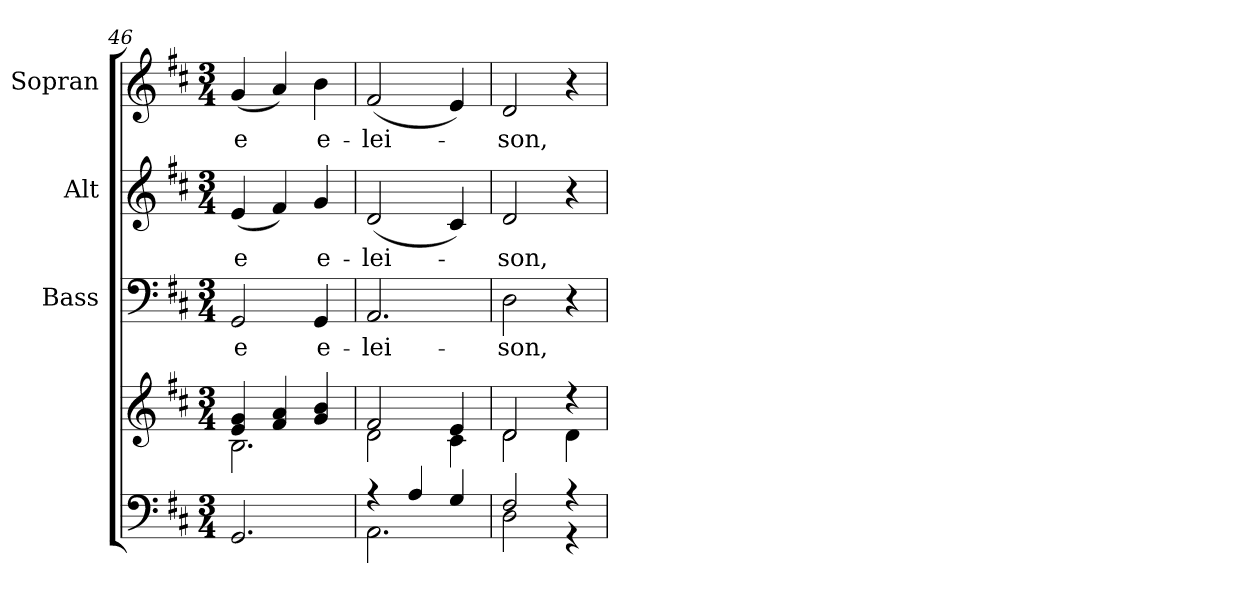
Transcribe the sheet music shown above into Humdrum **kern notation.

**kern	**kern	**kern	**text	**kern	**text	**kern	**text
*part4	*part4	*part3	*part3	*part2	*part2	*part1	*part1
*staff5	*staff4	*staff3	*staff3	*staff2	*staff2	*staff1	*staff1
*	*	*I"Bass	*	*I"Alt	*	*I"Sopran	*
*	*	*I'B.	*	*I'A.	*	*I'S.	*
*clefF4	*clefG2	*clefF4	*	*clefG2	*	*clefG2	*
*k[f#c#]	*k[f#c#]	*k[f#c#]	*	*k[f#c#]	*	*k[f#c#]	*
*D:	*D:	*D:	*	*D:	*	*D:	*
*M3/4	*M3/4	*M3/4	*	*M3/4	*	*M3/4	*
=46	=46	=46	=46	=46	=46	=46	=46
*	*^	*	*	*	*	*	*
!	!	!	!	!LO:LY:b	!	!LO:LY:b	!	!LO:LY:b
2.GG/	4e/ 4g/	2.B\	2GG/	-e	(<4e/	-e	(<4g/	-e
.	4f#/ 4a/	.	.	.	4f#/)	.	4a/)	.
!	!	!	!	!LO:LY:b	!	!LO:LY:b	!	!LO:LY:b
.	4g/ 4b/	.	4GG/	e-	4g/	e-	4b\	e-
=47	=47	=47	=47	=47	=47	=47	=47	=47
*^	*	*	*	*	*	*	*	*
!	!	!	!	!	!LO:LY:b	!	!LO:LY:b	!	!LO:LY:b
4rA	2.AA\	2f#/	2d\	2.AA/	-lei-	(<2d/	-lei-	(<2f#/	-lei-
4A/	.	.	.	.	.	.	.	.	.
4G/	.	4e/	4c#\	.	.	4c#/)	.	4e/)	.
!!LO:PB:g=z
=48	=48	=48	=48	=48	=48	=48	=48	=48	=48
!	!	!	!	!	!LO:LY:b	!	!LO:LY:b	!	!LO:LY:b
2F#/	2D\	2d/	2d\	2D\	-son,	2d/	-son,	2d/	-son,
4r	4r	4r	4d\	4r	.	4r	.	4r	.
*v	*v	*	*	*	*	*	*	*	*
*	*v	*v	*	*	*	*	*	*
=	=	=	=	=	=	=	=
*-	*-	*-	*-	*-	*-	*-	*-
